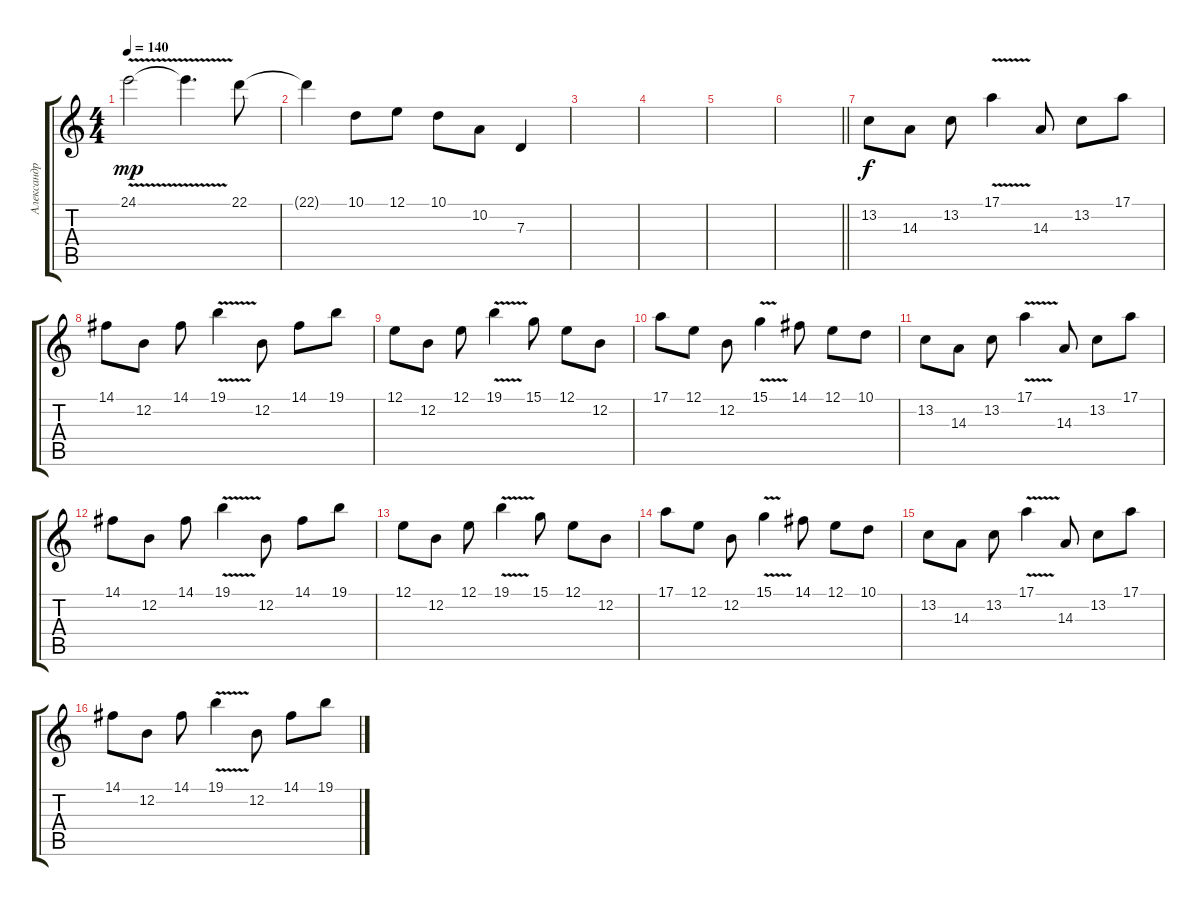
\track ("Александр \"Wish\" Андрюхин" "Александр ") {instrument lead2sawtooth}
\staff {score tabs}
\tuning (E4 B3 G3 D3 A2 E2) {hide}
\ts (4 4)
\tempo 140
\clef g2
\ks c
24.1{v}.2{dy mp} 24.1{t}.4{d} 22.1.8 |
22.1{t}.4 10.1.8 12.1.8 10.1.8 10.2.8 7.3.4 |
|
|
|
\barLineRight lightlight
|
13.2.8{dy f} 14.3.8 13.2.8 17.1{v}.4 14.3.8 13.2.8 17.1.8 |
14.1.8 12.2.8 14.1.8 19.1{v}.4 12.2.8 14.1.8 19.1.8 |
12.1.8 12.2.8 12.1.8 19.1{v}.4 15.1.8 12.1.8 12.2.8 |
17.1.8 12.1.8 12.2.8 15.1{v}.4 14.1.8 12.1.8 10.1.8 |
13.2.8 14.3.8 13.2.8 17.1{v}.4 14.3.8 13.2.8 17.1.8 |
14.1.8 12.2.8 14.1.8 19.1{v}.4 12.2.8 14.1.8 19.1.8 |
12.1.8 12.2.8 12.1.8 19.1{v}.4 15.1.8 12.1.8 12.2.8 |
17.1.8 12.1.8 12.2.8 15.1{v}.4 14.1.8 12.1.8 10.1.8 |
13.2.8 14.3.8 13.2.8 17.1{v}.4 14.3.8 13.2.8 17.1.8 |
14.1.8 12.2.8 14.1.8 19.1{v}.4 12.2.8 14.1.8 19.1.8
